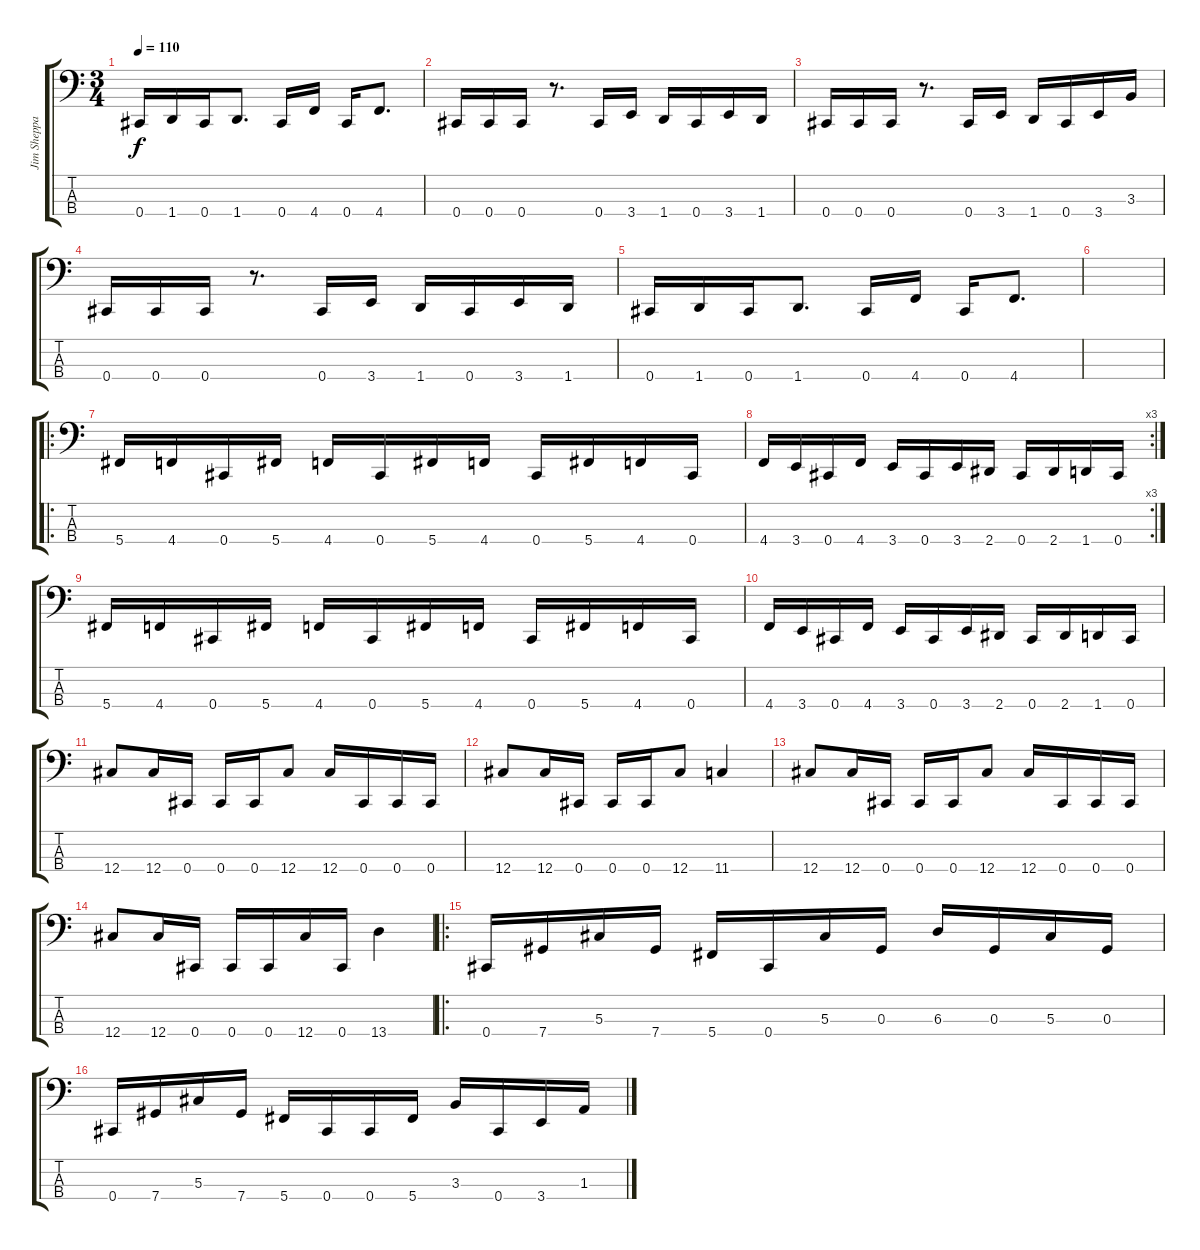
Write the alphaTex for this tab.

\track ("Jim Sheppard" "Jim Sheppa") {instrument electricbasspick}
\staff {score tabs}
\tuning (Gb2 Db2 Ab1 Db1) {hide}
\ts (3 4)
\tempo 110
\clef f4
\ks c
0.4.16{dy f} 1.4.16 0.4.16 1.4.8{d} 0.4.16 4.4.16 0.4.16 4.4.8{d} |
0.4.16 0.4.16 0.4.16 r.8{d} 0.4.16 3.4.16 1.4.16 0.4.16 3.4.16 1.4.16 |
0.4.16 0.4.16 0.4.16 r.8{d} 0.4.16 3.4.16 1.4.16 0.4.16 3.4.16 3.3.16 |
0.4.16 0.4.16 0.4.16 r.8{d} 0.4.16 3.4.16 1.4.16 0.4.16 3.4.16 1.4.16 |
0.4.16 1.4.16 0.4.16 1.4.8{d} 0.4.16 4.4.16 0.4.16 4.4.8{d} |
|
\ro
5.4.16 4.4.16 0.4.16 5.4.16 4.4.16 0.4.16 5.4.16 4.4.16 0.4.16 5.4.16 4.4.16 0.4.16 |
\rc 3
4.4.16 3.4.16 0.4.16 4.4.16 3.4.16 0.4.16 3.4.16 2.4.16 0.4.16 2.4.16 1.4.16 0.4.16 |
5.4.16 4.4.16 0.4.16 5.4.16 4.4.16 0.4.16 5.4.16 4.4.16 0.4.16 5.4.16 4.4.16 0.4.16 |
4.4.16 3.4.16 0.4.16 4.4.16 3.4.16 0.4.16 3.4.16 2.4.16 0.4.16 2.4.16 1.4.16 0.4.16 |
12.4.8 12.4.16 0.4.16 0.4.16 0.4.16 12.4.8 12.4.16 0.4.16 0.4.16 0.4.16 |
12.4.8 12.4.16 0.4.16 0.4.16 0.4.16 12.4.8 11.4.4 |
12.4.8 12.4.16 0.4.16 0.4.16 0.4.16 12.4.8 12.4.16 0.4.16 0.4.16 0.4.16 |
12.4.8 12.4.16 0.4.16 0.4.16 0.4.16 12.4.16 0.4.16 13.4.4 |
\ro
0.4.16 7.4.16 5.3.16 7.4.16 5.4.16 0.4.16 5.3.16 0.3.16 6.3.16 0.3.16 5.3.16 0.3.16 |
0.4.16 7.4.16 5.3.16 7.4.16 5.4.16 0.4.16 0.4.16 5.4.16 3.3.16 0.4.16 3.4.16 1.3.16
